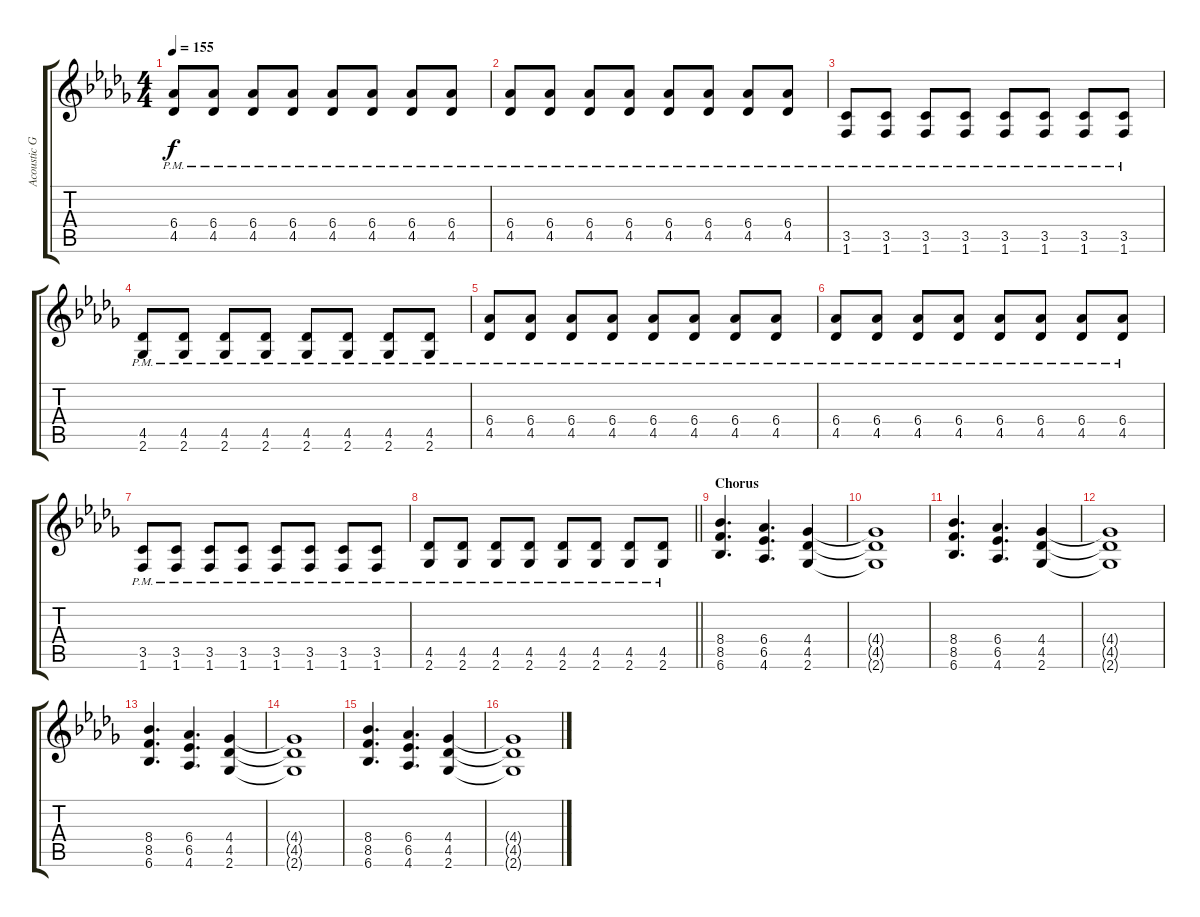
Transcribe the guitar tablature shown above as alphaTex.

\track ("Acoustic Gtr" "Acoustic G") {instrument acousticguitarsteel}
\staff {score tabs}
\tuning (E4 B3 G3 D3 A2 E2) {hide}
\ts (4 4)
\tempo 155
\clef g2
\ks db
(6.4{pm} 4.5{pm}).8{dy f} (6.4{pm} 4.5{pm}).8 (6.4{pm} 4.5{pm}).8 (6.4{pm} 4.5{pm}).8 (6.4{pm} 4.5{pm}).8 (6.4{pm} 4.5{pm}).8 (6.4{pm} 4.5{pm}).8 (6.4{pm} 4.5{pm}).8 |
(6.4{pm} 4.5{pm}).8 (6.4{pm} 4.5{pm}).8 (6.4{pm} 4.5{pm}).8 (6.4{pm} 4.5{pm}).8 (6.4{pm} 4.5{pm}).8 (6.4{pm} 4.5{pm}).8 (6.4{pm} 4.5{pm}).8 (6.4{pm} 4.5{pm}).8 |
(3.5{pm} 1.6{pm}).8 (3.5{pm} 1.6{pm}).8 (3.5{pm} 1.6{pm}).8 (3.5{pm} 1.6{pm}).8 (3.5{pm} 1.6{pm}).8 (3.5{pm} 1.6{pm}).8 (3.5{pm} 1.6{pm}).8 (3.5{pm} 1.6{pm}).8 |
(4.5{pm} 2.6{pm}).8 (4.5{pm} 2.6{pm}).8 (4.5{pm} 2.6{pm}).8 (4.5{pm} 2.6{pm}).8 (4.5{pm} 2.6{pm}).8 (4.5{pm} 2.6{pm}).8 (4.5{pm} 2.6{pm}).8 (4.5{pm} 2.6{pm}).8 |
(6.4{pm} 4.5{pm}).8 (6.4{pm} 4.5{pm}).8 (6.4{pm} 4.5{pm}).8 (6.4{pm} 4.5{pm}).8 (6.4{pm} 4.5{pm}).8 (6.4{pm} 4.5{pm}).8 (6.4{pm} 4.5{pm}).8 (6.4{pm} 4.5{pm}).8 |
(6.4{pm} 4.5{pm}).8 (6.4{pm} 4.5{pm}).8 (6.4{pm} 4.5{pm}).8 (6.4{pm} 4.5{pm}).8 (6.4{pm} 4.5{pm}).8 (6.4{pm} 4.5{pm}).8 (6.4{pm} 4.5{pm}).8 (6.4{pm} 4.5{pm}).8 |
(3.5{pm} 1.6{pm}).8 (3.5{pm} 1.6{pm}).8 (3.5{pm} 1.6{pm}).8 (3.5{pm} 1.6{pm}).8 (3.5{pm} 1.6{pm}).8 (3.5{pm} 1.6{pm}).8 (3.5{pm} 1.6{pm}).8 (3.5{pm} 1.6{pm}).8 |
\barLineRight lightlight
(4.5{pm} 2.6{pm}).8 (4.5{pm} 2.6{pm}).8 (4.5{pm} 2.6{pm}).8 (4.5{pm} 2.6{pm}).8 (4.5{pm} 2.6{pm}).8 (4.5{pm} 2.6{pm}).8 (4.5{pm} 2.6{pm}).8 (4.5{pm} 2.6{pm}).8 |
\section ("" "Chorus")
(8.4 8.5 6.6).4{d} (6.4 6.5 4.6).4{d} (4.4 4.5 2.6).4 |
(4.4{t} 4.5{t} 2.6{t}).1 |
(8.4 8.5 6.6).4{d} (6.4 6.5 4.6).4{d} (4.4 4.5 2.6).4 |
(4.4{t} 4.5{t} 2.6{t}).1 |
(8.4 8.5 6.6).4{d} (6.4 6.5 4.6).4{d} (4.4 4.5 2.6).4 |
(4.4{t} 4.5{t} 2.6{t}).1 |
(8.4 8.5 6.6).4{d} (6.4 6.5 4.6).4{d} (4.4 4.5 2.6).4 |
(4.4{t} 4.5{t} 2.6{t}).1
